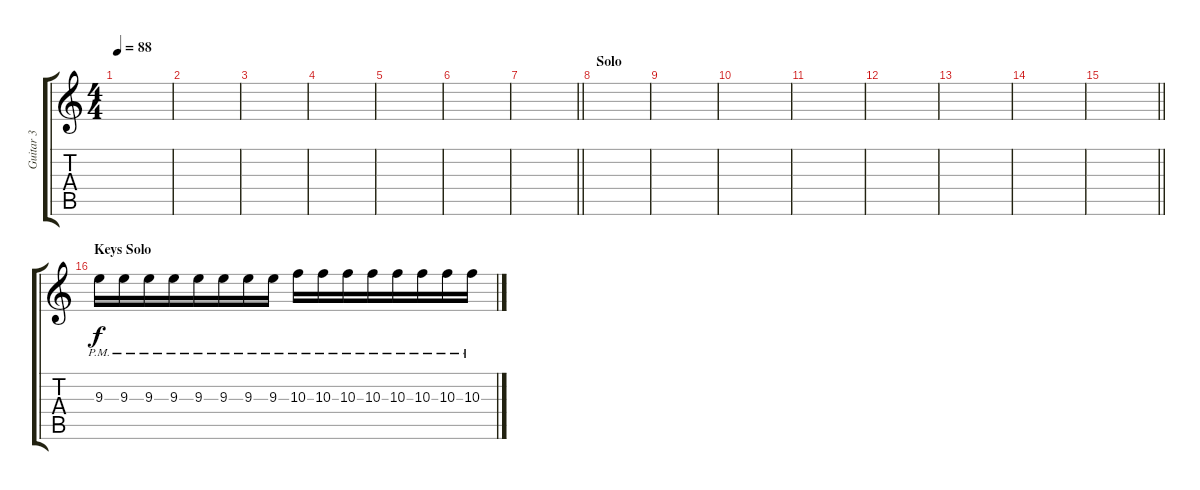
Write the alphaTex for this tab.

\track ("Guitar 3" "Guitar 3") {instrument distortionguitar}
\staff {score tabs}
\tuning (E4 B3 G3 D3 A2 E2) {hide}
\ts (4 4)
\tempo 88
\clef g2
\ks aminor
|
|
|
|
|
|
\barLineRight lightlight
|
\section ("" "Solo")
|
|
|
|
|
|
|
\barLineRight lightlight
|
\section ("" "Keys Solo")
9.3{pm}.16{volume 9} 9.3{pm}.16 9.3{pm}.16{beam merge} 9.3{pm}.16{beam merge} 9.3{pm}.16 9.3{pm}.16{beam merge} 9.3{pm}.16{beam merge} 9.3{pm}.16 10.3{pm}.16 10.3{pm}.16 10.3{pm}.16 10.3{pm}.16{beam merge} 10.3{pm}.16 10.3{pm}.16{beam merge} 10.3{pm}.16 10.3{pm}.16
